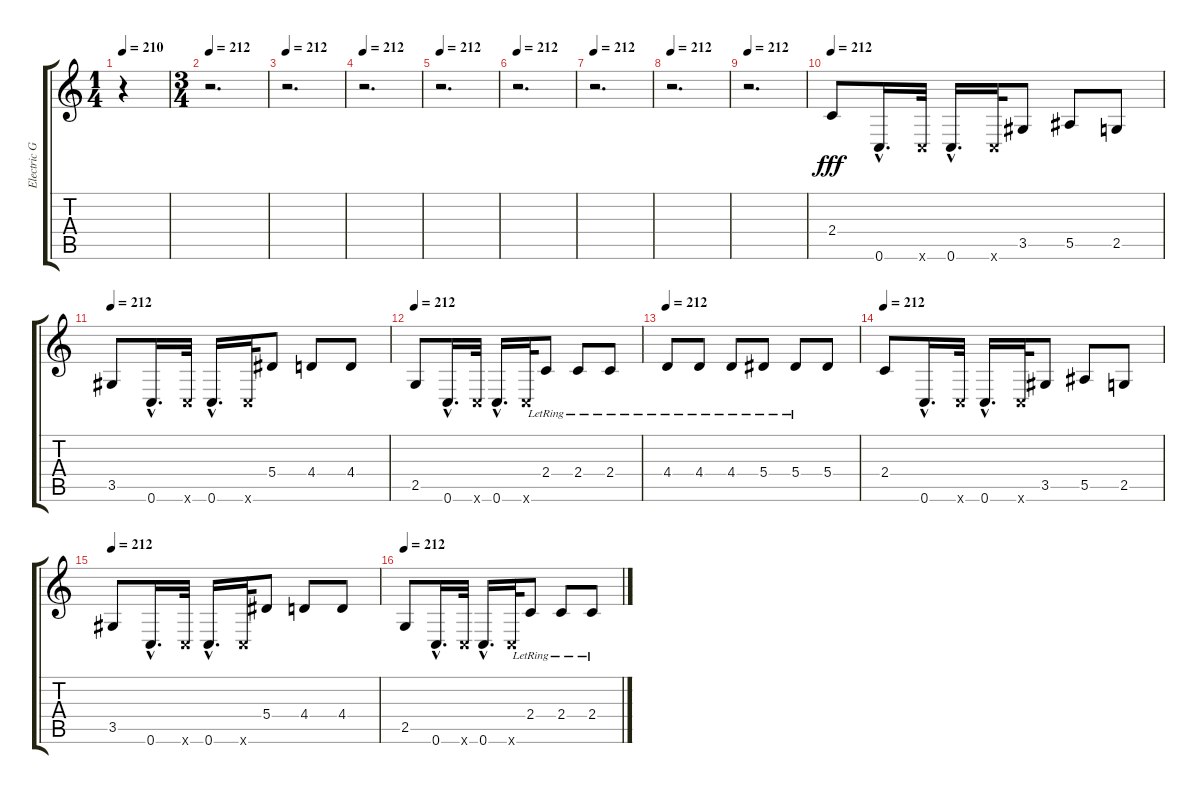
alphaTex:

\track ("Electric Guitar 2" "Electric G") {instrument distortionguitar}
\staff {score tabs}
\tuning (C4 G3 Eb3 Bb2 F2 C2) {hide}
\ts (1 4)
\tempo 210
\tempo 219
\tempo 210
\clef g2
\ks c
r.4{dy fff instrument distortionguitar} |
\ts (3 4)
\tempo 212
r.2{d} |
\tempo 212
r.2{d} |
\tempo 212
r.2{d} |
\tempo 212
r.2{d} |
\tempo 212
r.2{d} |
\tempo 212
r.2{d} |
\tempo 212
r.2{d} |
\tempo 212
r.2{d} |
\tempo 212
2.4.8 0.6{hac}.16{d} 0.6{x}.32 0.6{hac}.16{d} 0.6{x}.32 3.5.8 5.5.8 2.5.8 |
\tempo 212
3.5.8 0.6{hac}.16{d} 0.6{x}.32 0.6{hac}.16{d} 0.6{x}.32 5.4.8 4.4.8 4.4.8 |
\tempo 212
2.5.8 0.6{hac}.16{d} 0.6{x}.32 0.6{hac}.16{d} 0.6{x}.32 2.4{lr}.8 2.4{lr}.8 2.4{lr}.8 |
\tempo 212
4.4{lr}.8 4.4{lr}.8 4.4{lr}.8 5.4{lr}.8 5.4{lr}.8 5.4.8 |
\tempo 212
2.4.8 0.6{hac}.16{d} 0.6{x}.32 0.6{hac}.16{d} 0.6{x}.32 3.5.8 5.5.8 2.5.8 |
\tempo 212
3.5.8 0.6{hac}.16{d} 0.6{x}.32 0.6{hac}.16{d} 0.6{x}.32 5.4.8 4.4.8 4.4.8 |
\tempo 212
2.5.8 0.6{hac}.16{d} 0.6{x}.32 0.6{hac}.16{d} 0.6{x}.32 2.4{lr}.8 2.4{lr}.8 2.4{lr}.8
